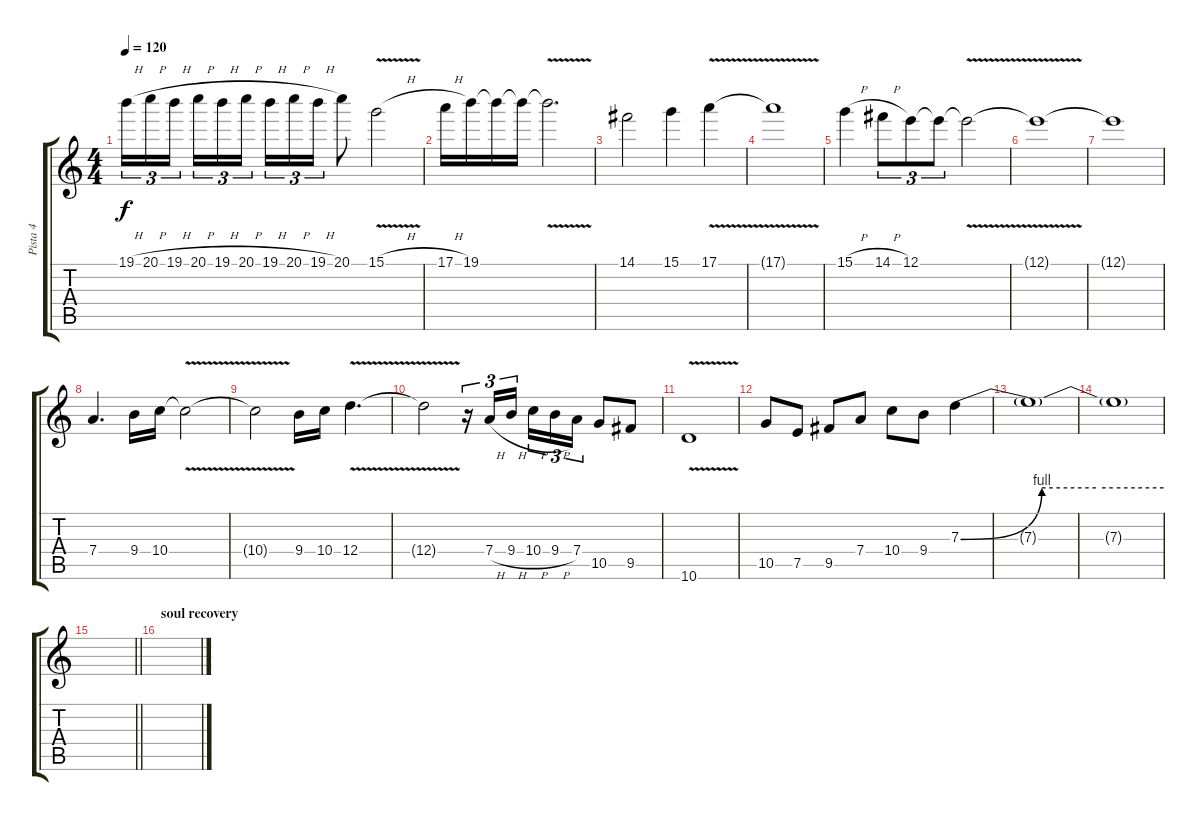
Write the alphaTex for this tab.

\track ("Pista 4" "Pista 4") {instrument overdrivenguitar}
\staff {score tabs}
\tuning (E4 B3 G3 D3 A2 E2) {hide}
\ts (4 4)
\tempo 120
\clef g2
\ks c
19.1{h}.16{tu (3 2) dy f} 20.1{h}.16{tu (3 2)} 19.1{h}.16{tu (3 2) beam splitsecondary} 20.1{h}.16{tu (3 2)} 19.1{h}.16{tu (3 2)} 20.1{h}.16{tu (3 2)} 19.1{h}.16{tu (3 2)} 20.1{h}.16{tu (3 2)} 19.1{h}.16{tu (3 2)} 20.1.8 15.1{v h}.2 |
17.1{h}.16 19.1.16 19.1{t}.16 19.1{t}.16 19.1{v t}.2{d} |
14.1.2 15.1.4 17.1{v}.4 |
17.1{t}.1 |
15.1{h}.4 14.1{h}.8{tu (3 2)} 12.1.8{tu (3 2)} 12.1{t}.8{tu (3 2)} 12.1{v t}.2 |
12.1{t}.1 |
12.1{t}.1 |
7.4.4{d} 9.4.16 10.4.16 10.4{v t}.2 |
10.4{t}.2 9.4.16 10.4.16 12.4{v}.4{d} |
12.4{t}.2 r.16{tu (3 2)} 7.4{h}.16{tu (3 2)} 9.4{h}.16{tu (3 2) beam splitsecondary} 10.4{h}.16{tu (3 2)} 9.4{h}.16{tu (3 2)} 7.4.16{tu (3 2)} 10.5.8 9.5.8 |
10.6{v}.1 |
10.5.8 7.5.8 9.5.8 7.4.8 10.4.8 9.4.8 7.3{be (custom 0 0 24 4 40 4 45 4 60 4)}.4 |
7.3{t}.1 |
7.3{t}.1 |
\barLineRight lightlight
|
\section ("" "soul recovery")
